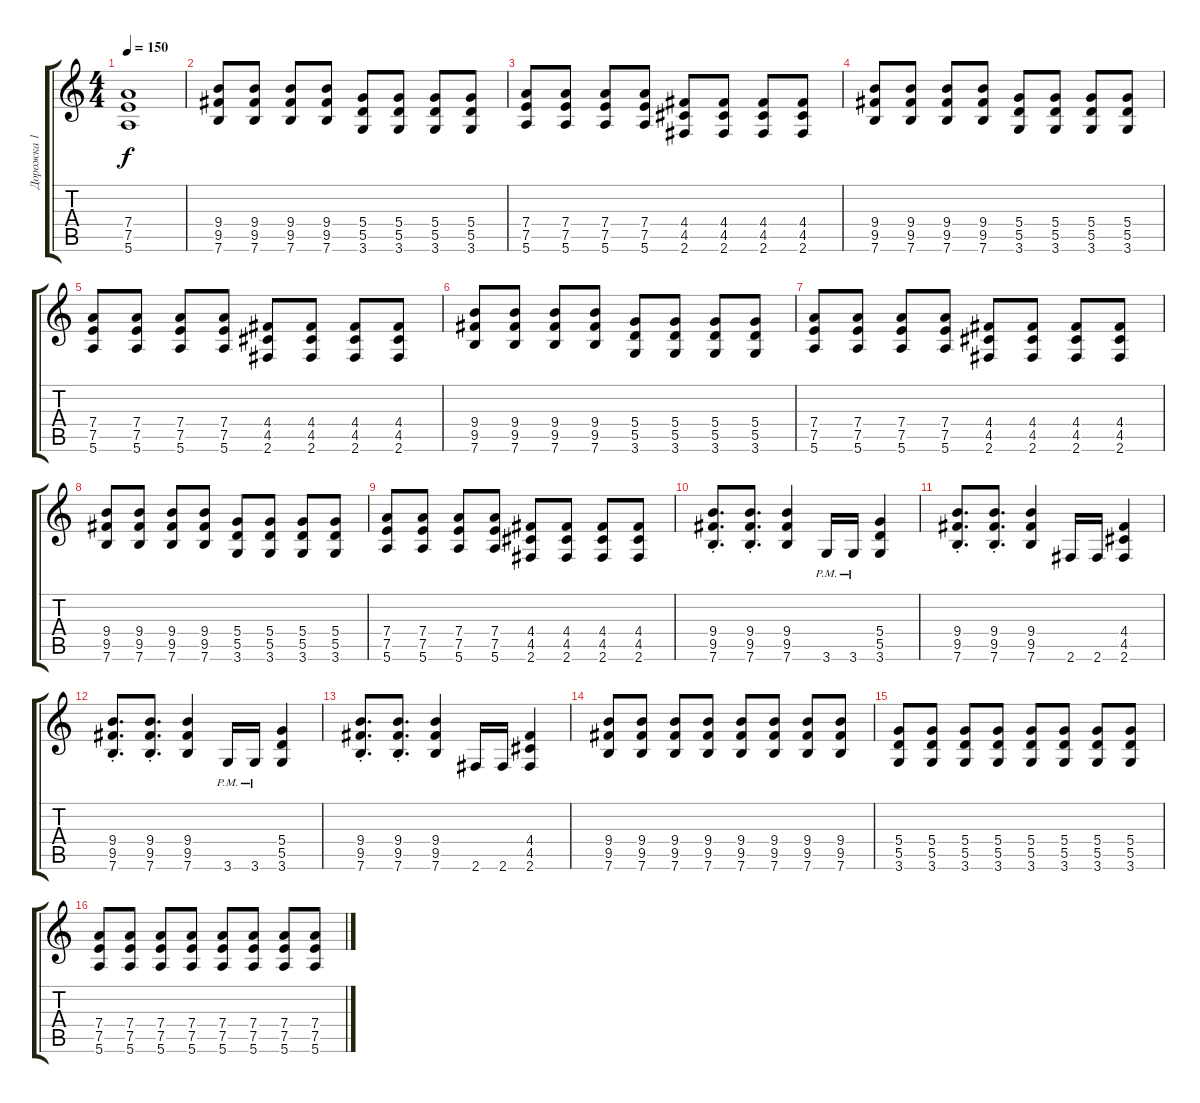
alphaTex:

\track ("Дорожка 1" "Дорожка 1") {instrument distortionguitar}
\staff {score tabs}
\tuning (E4 B3 G3 D3 A2 E2) {hide}
\ts (4 4)
\tempo 150
\clef g2
\ks c
(7.4 7.5 5.6).1{dy f} |
(9.4 9.5 7.6).8 (9.4 9.5 7.6).8 (9.4 9.5 7.6).8 (9.4 9.5 7.6).8 (5.4 5.5 3.6).8 (5.4 5.5 3.6).8 (5.4 5.5 3.6).8 (5.4 5.5 3.6).8 |
(7.4 7.5 5.6).8 (7.4 7.5 5.6).8 (7.4 7.5 5.6).8 (7.4 7.5 5.6).8 (4.4 4.5 2.6).8 (4.4 4.5 2.6).8 (4.4 4.5 2.6).8 (4.4 4.5 2.6).8 |
(9.4 9.5 7.6).8 (9.4 9.5 7.6).8 (9.4 9.5 7.6).8 (9.4 9.5 7.6).8 (5.4 5.5 3.6).8 (5.4 5.5 3.6).8 (5.4 5.5 3.6).8 (5.4 5.5 3.6).8 |
(7.4 7.5 5.6).8 (7.4 7.5 5.6).8 (7.4 7.5 5.6).8 (7.4 7.5 5.6).8 (4.4 4.5 2.6).8 (4.4 4.5 2.6).8 (4.4 4.5 2.6).8 (4.4 4.5 2.6).8 |
(9.4 9.5 7.6).8 (9.4 9.5 7.6).8 (9.4 9.5 7.6).8 (9.4 9.5 7.6).8 (5.4 5.5 3.6).8 (5.4 5.5 3.6).8 (5.4 5.5 3.6).8 (5.4 5.5 3.6).8 |
(7.4 7.5 5.6).8 (7.4 7.5 5.6).8 (7.4 7.5 5.6).8 (7.4 7.5 5.6).8 (4.4 4.5 2.6).8 (4.4 4.5 2.6).8 (4.4 4.5 2.6).8 (4.4 4.5 2.6).8 |
(9.4 9.5 7.6).8 (9.4 9.5 7.6).8 (9.4 9.5 7.6).8 (9.4 9.5 7.6).8 (5.4 5.5 3.6).8 (5.4 5.5 3.6).8 (5.4 5.5 3.6).8 (5.4 5.5 3.6).8 |
(7.4 7.5 5.6).8 (7.4 7.5 5.6).8 (7.4 7.5 5.6).8 (7.4 7.5 5.6).8 (4.4 4.5 2.6).8 (4.4 4.5 2.6).8 (4.4 4.5 2.6).8 (4.4 4.5 2.6).8 |
(9.4{st} 9.5{st} 7.6{st}).8{d} (9.4{st} 9.5{st} 7.6{st}).8{d} (9.4 9.5 7.6).4 3.6{pm}.16 3.6{pm}.16 (5.4 5.5 3.6).4 |
(9.4{st} 9.5{st} 7.6{st}).8{d} (9.4{st} 9.5{st} 7.6{st}).8{d} (9.4 9.5 7.6).4 2.6.16 2.6.16 (4.4 4.5 2.6).4 |
(9.4{st} 9.5{st} 7.6{st}).8{d} (9.4{st} 9.5{st} 7.6{st}).8{d} (9.4 9.5 7.6).4 3.6{pm}.16 3.6{pm}.16 (5.4 5.5 3.6).4 |
(9.4{st} 9.5{st} 7.6{st}).8{d} (9.4{st} 9.5{st} 7.6{st}).8{d} (9.4 9.5 7.6).4 2.6.16 2.6.16 (4.4 4.5 2.6).4 |
(9.4 9.5 7.6).8 (9.4 9.5 7.6).8 (9.4 9.5 7.6).8 (9.4 9.5 7.6).8 (9.4 9.5 7.6).8 (9.4 9.5 7.6).8 (9.4 9.5 7.6).8 (9.4 9.5 7.6).8 |
(5.4 5.5 3.6).8 (5.4 5.5 3.6).8 (5.4 5.5 3.6).8 (5.4 5.5 3.6).8 (5.4 5.5 3.6).8 (5.4 5.5 3.6).8 (5.4 5.5 3.6).8 (5.4 5.5 3.6).8 |
(7.4 7.5 5.6).8 (7.4 7.5 5.6).8 (7.4 7.5 5.6).8 (7.4 7.5 5.6).8 (7.4 7.5 5.6).8 (7.4 7.5 5.6).8 (7.4 7.5 5.6).8 (7.4 7.5 5.6).8
